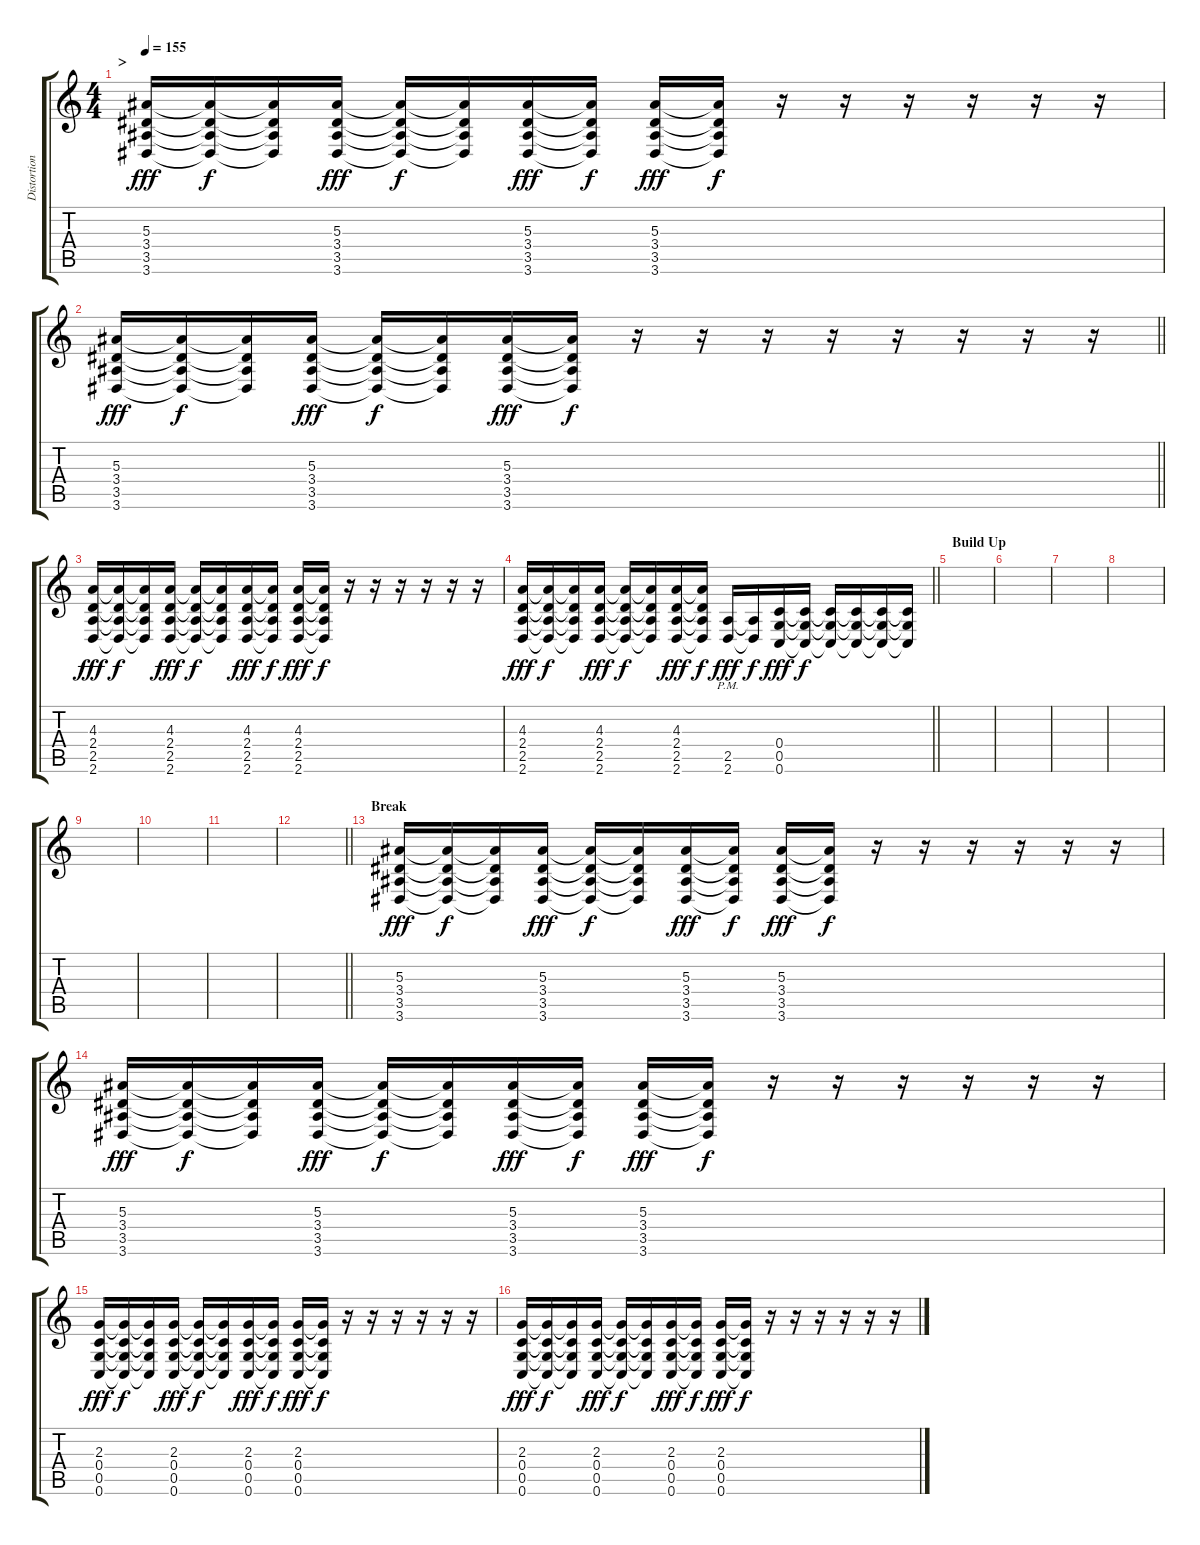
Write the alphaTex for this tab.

\track ("Distortion Left" "Distortion") {instrument distortionguitar}
\staff {score tabs}
\tuning (D4 A3 F3 C3 G2 C2) {hide}
\ts (4 4)
\section ("" ">")
\tempo 155
\clef g2
\ks c
(5.3 3.4 3.5 3.6).16{dy fff} (5.3{t} 3.4{t} 3.5{t} 3.6{t}).16{dy f} (5.3{t} 3.4{t} 3.5{t} 3.6{t}).16 (5.3 3.4 3.5 3.6).16{dy fff} (5.3{t} 3.4{t} 3.5{t} 3.6{t}).16{dy f} (5.3{t} 3.4{t} 3.5{t} 3.6{t}).16 (5.3 3.4 3.5 3.6).16{dy fff} (5.3{t} 3.4{t} 3.5{t} 3.6{t}).16{dy f} (5.3 3.4 3.5 3.6).16{dy fff} (5.3{t} 3.4{t} 3.5{t} 3.6{t}).16{dy f} r.16 r.16 r.16 r.16 r.16 r.16 |
\barLineRight lightlight
(5.3 3.4 3.5 3.6).16{dy fff} (5.3{t} 3.4{t} 3.5{t} 3.6{t}).16{dy f} (5.3{t} 3.4{t} 3.5{t} 3.6{t}).16 (5.3 3.4 3.5 3.6).16{dy fff} (5.3{t} 3.4{t} 3.5{t} 3.6{t}).16{dy f} (5.3{t} 3.4{t} 3.5{t} 3.6{t}).16 (5.3 3.4 3.5 3.6).16{dy fff} (5.3{t} 3.4{t} 3.5{t} 3.6{t}).16{dy f} r.16 r.16 r.16 r.16 r.16 r.16 r.16 r.16 |
(4.3 2.4 2.5 2.6).16{dy fff} (4.3{t} 2.4{t} 2.5{t} 2.6{t}).16{dy f} (4.3{t} 2.4{t} 2.5{t} 2.6{t}).16 (4.3 2.4 2.5 2.6).16{dy fff} (4.3{t} 2.4{t} 2.5{t} 2.6{t}).16{dy f} (4.3{t} 2.4{t} 2.5{t} 2.6{t}).16 (4.3 2.4 2.5 2.6).16{dy fff} (4.3{t} 2.4{t} 2.5{t} 2.6{t}).16{dy f} (4.3 2.4 2.5 2.6).16{dy fff} (4.3{t} 2.4{t} 2.5{t} 2.6{t}).16{dy f} r.16 r.16 r.16 r.16 r.16 r.16 |
\barLineRight lightlight
(4.3 2.4 2.5 2.6).16{dy fff} (4.3{t} 2.4{t} 2.5{t} 2.6{t}).16{dy f} (4.3{t} 2.4{t} 2.5{t} 2.6{t}).16 (4.3 2.4 2.5 2.6).16{dy fff} (4.3{t} 2.4{t} 2.5{t} 2.6{t}).16{dy f} (4.3{t} 2.4{t} 2.5{t} 2.6{t}).16 (4.3 2.4 2.5 2.6).16{dy fff} (4.3{t} 2.4{t} 2.5{t} 2.6{t}).16{dy f} (2.5{pm} 2.6{pm}).16{dy fff} (2.5{t} 2.6{t}).16{dy f} (0.4 0.5 0.6).16{dy fff} (0.4{t} 0.5{t} 0.6{t}).16{dy f} (0.4{t} 0.5{t} 0.6{t}).16 (0.4{t} 0.5{t} 0.6{t}).16 (0.4{t} 0.5{t} 0.6{t}).16 (0.4{t} 0.5{t} 0.6{t}).16 |
\section ("" "Build Up")
|
|
|
|
|
|
|
\barLineRight lightlight
|
\section ("" "Break")
(5.3 3.4 3.5 3.6).16{dy fff} (5.3{t} 3.4{t} 3.5{t} 3.6{t}).16{dy f} (5.3{t} 3.4{t} 3.5{t} 3.6{t}).16 (5.3 3.4 3.5 3.6).16{dy fff} (5.3{t} 3.4{t} 3.5{t} 3.6{t}).16{dy f} (5.3{t} 3.4{t} 3.5{t} 3.6{t}).16 (5.3 3.4 3.5 3.6).16{dy fff} (5.3{t} 3.4{t} 3.5{t} 3.6{t}).16{dy f} (5.3 3.4 3.5 3.6).16{dy fff} (5.3{t} 3.4{t} 3.5{t} 3.6{t}).16{dy f} r.16 r.16 r.16 r.16 r.16 r.16 |
(5.3 3.4 3.5 3.6).16{dy fff} (5.3{t} 3.4{t} 3.5{t} 3.6{t}).16{dy f} (5.3{t} 3.4{t} 3.5{t} 3.6{t}).16 (5.3 3.4 3.5 3.6).16{dy fff} (5.3{t} 3.4{t} 3.5{t} 3.6{t}).16{dy f} (5.3{t} 3.4{t} 3.5{t} 3.6{t}).16 (5.3 3.4 3.5 3.6).16{dy fff} (5.3{t} 3.4{t} 3.5{t} 3.6{t}).16{dy f} (5.3 3.4 3.5 3.6).16{dy fff} (5.3{t} 3.4{t} 3.5{t} 3.6{t}).16{dy f} r.16 r.16 r.16 r.16 r.16 r.16 |
(2.3 0.4 0.5 0.6).16{dy fff} (2.3{t} 0.4{t} 0.5{t} 0.6{t}).16{dy f} (2.3{t} 0.4{t} 0.5{t} 0.6{t}).16 (2.3 0.4 0.5 0.6).16{dy fff} (2.3{t} 0.4{t} 0.5{t} 0.6{t}).16{dy f} (2.3{t} 0.4{t} 0.5{t} 0.6{t}).16 (2.3 0.4 0.5 0.6).16{dy fff} (2.3{t} 0.4{t} 0.5{t} 0.6{t}).16{dy f} (2.3 0.4 0.5 0.6).16{dy fff} (2.3{t} 0.4{t} 0.5{t} 0.6{t}).16{dy f} r.16 r.16 r.16 r.16 r.16 r.16 |
(2.3 0.4 0.5 0.6).16{dy fff} (2.3{t} 0.4{t} 0.5{t} 0.6{t}).16{dy f} (2.3{t} 0.4{t} 0.5{t} 0.6{t}).16 (2.3 0.4 0.5 0.6).16{dy fff} (2.3{t} 0.4{t} 0.5{t} 0.6{t}).16{dy f} (2.3{t} 0.4{t} 0.5{t} 0.6{t}).16 (2.3 0.4 0.5 0.6).16{dy fff} (2.3{t} 0.4{t} 0.5{t} 0.6{t}).16{dy f} (2.3 0.4 0.5 0.6).16{dy fff} (2.3{t} 0.4{t} 0.5{t} 0.6{t}).16{dy f} r.16 r.16 r.16 r.16 r.16 r.16
